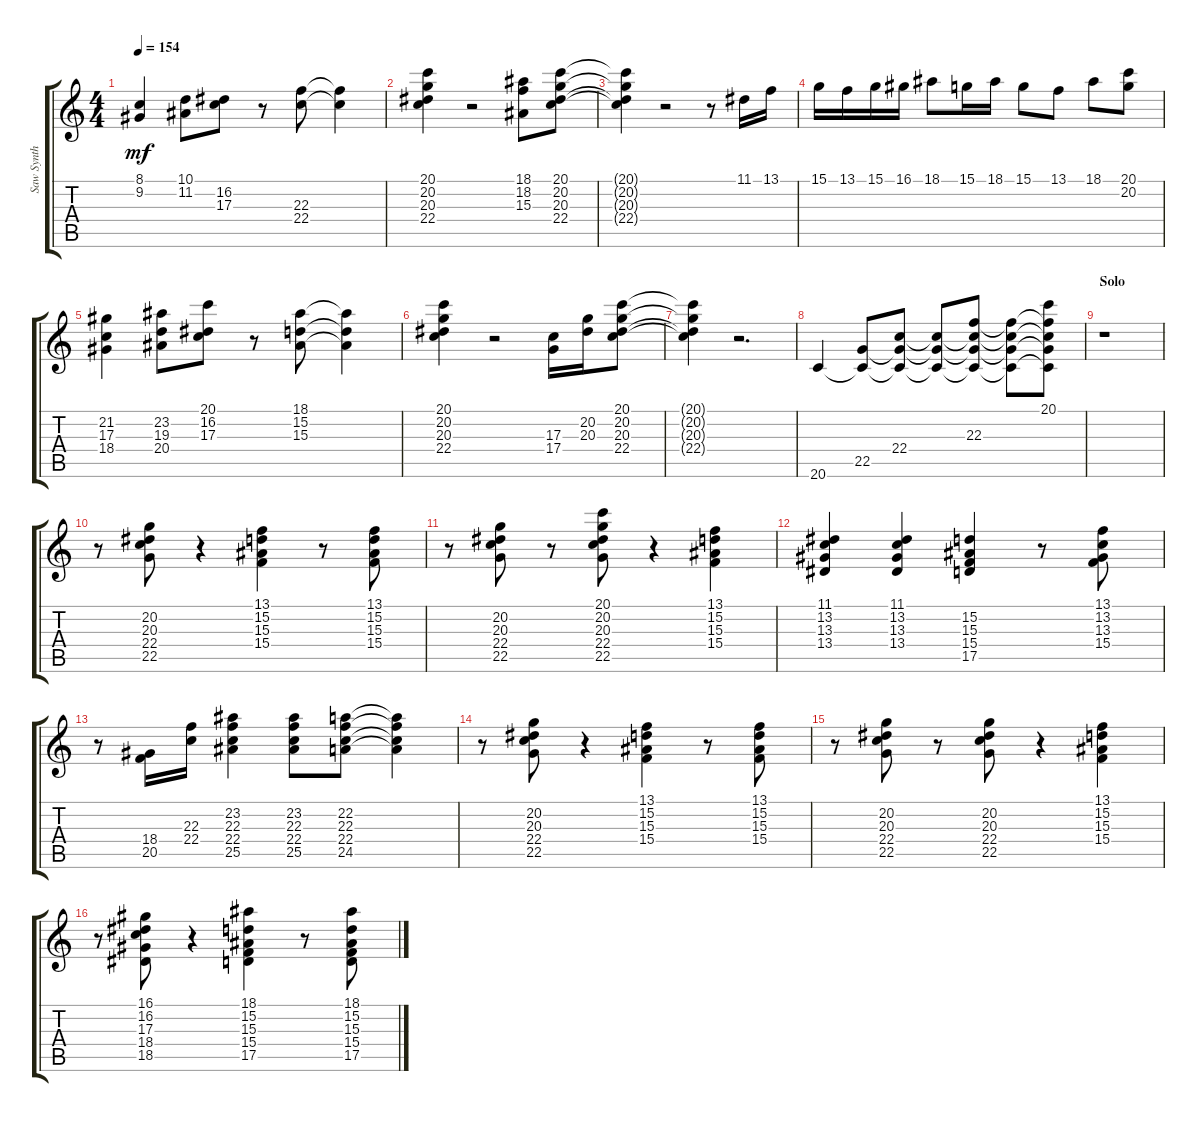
\track ("Saw Synth" "Saw Synth") {instrument lead2sawtooth}
\staff {score tabs}
\tuning (E4 B3 G3 D3 A2 E2) {hide}
\ts (4 4)
\tempo 154
\clef g2
\ks c
(8.1 9.2).4{dy mf} (10.1 11.2).8 (16.2 17.3).8 r.8 (22.3 22.4).8 (22.3{t} 22.4{t}).4 |
(20.1 20.2 20.3 22.4).4 r.2 (18.1 18.2 15.3).8 (20.1 20.2 20.3 22.4).8 |
(20.1{t} 20.2{t} 20.3{t} 22.4{t}).4 r.2 r.8 11.1.16 13.1.16 |
15.1.16 13.1.16 15.1.16 16.1.16 18.1.8 15.1.16 18.1.16 15.1.8 13.1.8 18.1.8 (20.1 20.2).8 |
(21.2 17.3 18.4).4 (23.2 19.3 20.4).8 (20.1 16.2 17.3).8 r.8 (18.1 15.2 15.3).8 (18.1{t} 15.2{t} 15.3{t}).4 |
(20.1 20.2 20.3 22.4).4 r.2 (17.3 17.4).16 (20.2 20.3).16 (20.1 20.2 20.3 22.4).8 |
(20.1{t} 20.2{t} 20.3{t} 22.4{t}).4 r.2{d} |
20.6.4 (22.5 20.6{t}).8 (22.4 22.5{t} 20.6{t}).8 (22.4{t} 22.5{t} 20.6{t}).8 (22.3 22.4{t} 22.5{t} 20.6{t}).8 (22.3{t} 22.4{t} 22.5{t} 20.6{t}).8 (20.1 22.3{t} 22.4{t} 22.5{t} 20.6{t}).8 |
\section ("" "Solo")
r.1 |
r.8 (20.2 20.3 22.4 22.5).8 r.4 (13.1 15.2 15.3 15.4).4 r.8 (13.1 15.2 15.3 15.4).8 |
r.8 (20.2 20.3 22.4 22.5).8 r.8 (20.1 20.2 20.3 22.4 22.5).8 r.4 (13.1 15.2 15.3 15.4).4 |
(11.1 13.2 13.3 13.4).4 (11.1 13.2 13.3 13.4).4 (15.2 15.3 15.4 17.5).4 r.8 (13.1 13.2 13.3 15.4).8 |
r.8 (18.4 20.5).16 (22.3 22.4).16 (23.2 22.3 22.4 25.5).4 (23.2 22.3 22.4 25.5).8 (22.2 22.3 22.4 24.5).8 (22.2{t} 22.3{t} 22.4{t} 24.5{t}).4 |
r.8 (20.2 20.3 22.4 22.5).8 r.4 (13.1 15.2 15.3 15.4).4 r.8 (13.1 15.2 15.3 15.4).8 |
r.8 (20.2 20.3 22.4 22.5).8 r.8 (20.2 20.3 22.4 22.5).8 r.4 (13.1 15.2 15.3 15.4).4 |
r.8 (16.1 16.2 17.3 18.4 18.5).8 r.4 (18.1 15.2 15.3 15.4 17.5).4 r.8 (18.1 15.2 15.3 15.4 17.5).8
